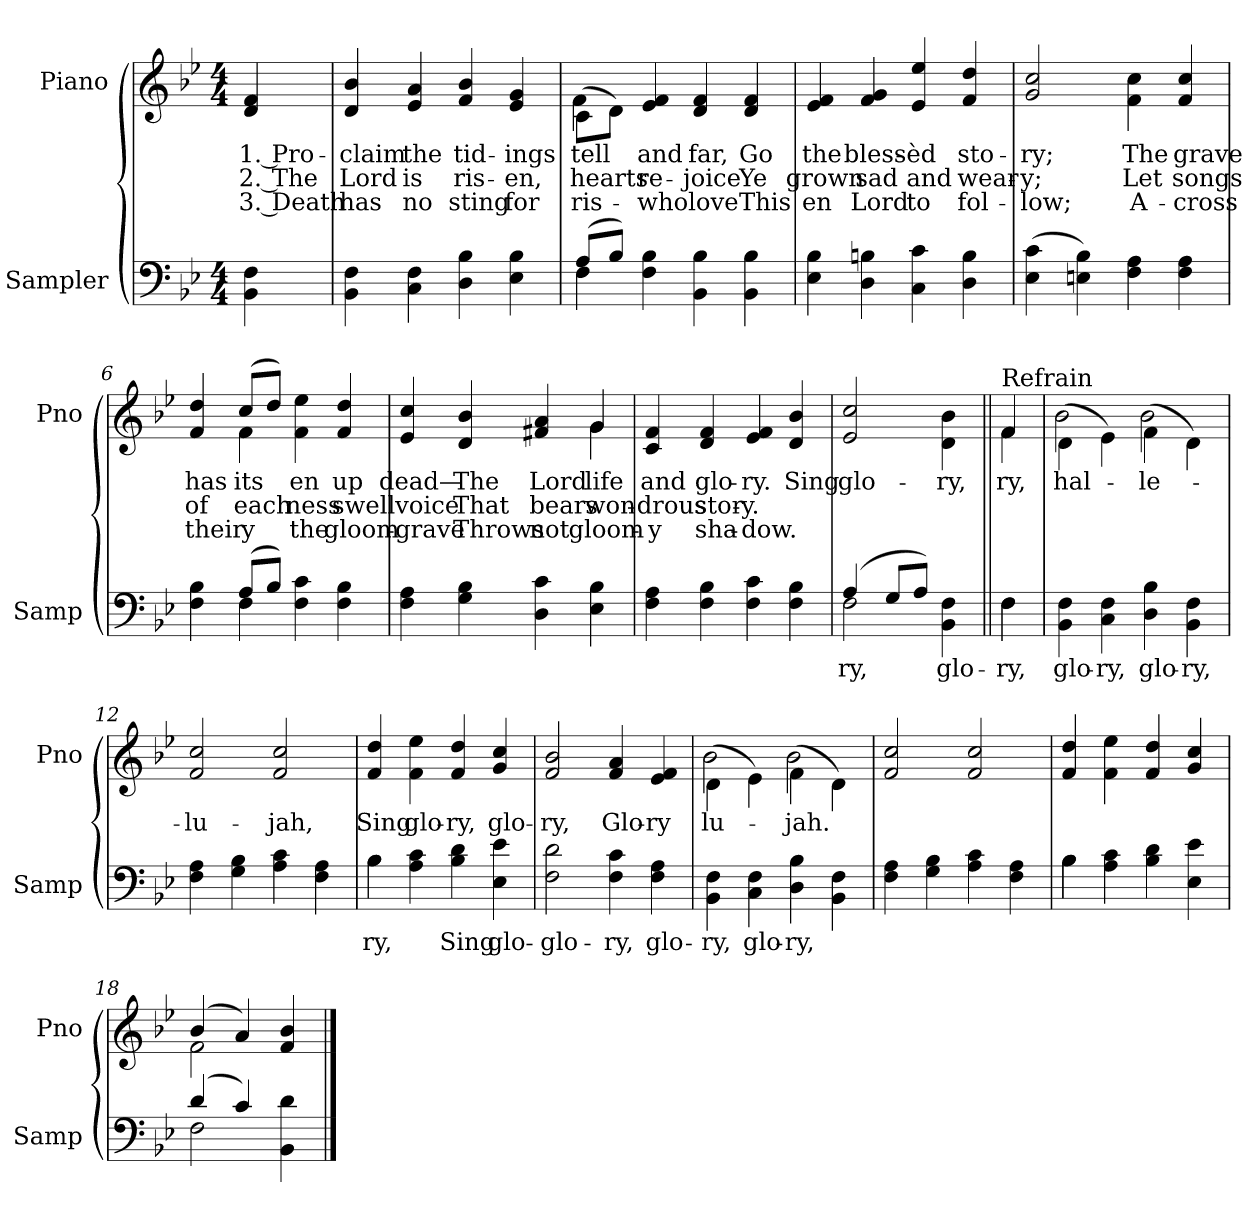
**kern	**text	**kern	**text	**text	**text
*part2	*part2	*part1	*part1	*part1	*part1
*staff2	*staff2	*staff1	*staff1	*staff1	*staff1
*I"Sampler	*	*I"Piano	*	*	*
*I'Samp	*	*I'Pno	*	*	*
*clefF4	*	*clefG2	*	*	*
*k[b-e-]	*	*k[b-e-]	*	*	*
*B-:	*	*B-:	*	*	*
*M4/4	*	*M4/4	*	*	*
=1	=1	=1	=1	=1	=1
4BB- 4F	.	4d 4f	1. Pro-	2. The	3. Death
=2	=2	=2	=2	=2	=2
4BB- 4F	.	4d 4b-	-claim	Lord	has
4C 4F	.	4e- 4a	the	is	no
4D 4B-	.	4f 4b-	tid-	ris-	sting
4E- 4B-	.	4e- 4g	-ings	-en,	for
=3	=3	=3	=3	=3	=3
*^	*	*^	*	*	*
(8A/L	4F	.	(8c\L	4f	tell	hearts	ris-
8B-/J)	.	.	8d\J)	.	.	.	.
4F 4B-	2.ryy	.	4e- 4f	2.ryy	and	re-	who
4BB- 4B-	.	.	4d 4f	.	far,	-joice	love
4BB- 4B-	.	.	4d 4f	.	Go	Ye	This
*v	*v	*	*	*	*	*	*
*	*	*v	*v	*	*	*
=4	=4	=4	=4	=4	=4
4E- 4B-	.	4e- 4f	the	grown	-en
4D 4Bn	.	4f 4g	bless-	sad	Lord
4C 4c	.	4e- 4ee-	-èd	and	to
4D 4B	.	4f 4dd	sto-	wear-	fol-
=5	=5	=5	=5	=5	=5
(4E- 4c	.	2g 2cc	-ry;	-y;	-low;
4En 4B-)	.	.	.	.	.
4F 4A	.	4f\ 4cc\	The	Let	A-
4F 4A	.	4f 4cc	grave	songs	-cross
=6	=6	=6	=6	=6	=6
*^	*	*^	*	*	*
4F 4B-	4ryy	.	4f 4dd	4ryy	has	of	their
(8A/L	4F	.	(8cc/L	4f	its	each	-y
8B-/J)	.	.	8dd/J)	.	.	.	.
4F 4c	2ryy	.	4f 4ee-	2ryy	-en	-ness	the
4F 4B-	.	.	4f 4dd	.	up	swell	gloom-
*v	*v	*	*	*	*	*	*
=7	=7	=7	=7	=7	=7	=7
4F 4A	.	4e- 4cc	2.ryy	dead—	voice	grave
4G 4B-	.	4d 4b-	.	The	That	Throws
4D 4c	.	4f#X 4a	.	Lord	bears	not
4E- 4B-	.	4g/	4g	life	won-	gloom-
*	*	*v	*v	*	*	*
=8	=8	=8	=8	=8	=8
4F 4A	.	4c 4f	and	-drous	-y
4F 4B-	.	4d 4f	glo-	stor-	sha-
4F 4c	.	4e- 4f	-ry.	-y.	-dow.
4F 4B-	.	4d 4b-	Sing	.	.
=9	=9	=9	=9	=9	=9
*^	*	*	*	*	*
(4A/	2F	-ry,	2e- 2cc	glo-	.	.
8G/L	.	.	.	.	.	.
8A/J)	.	.	.	.	.	.
4BB- 4F	4ryy	glo-	4d\ 4b-\	-ry,	.	.
=10||	=10||	=10||	=10||	=10||	=10||	=10||
*	*	*	*^	*	*	*
!	!	!	!LO:TX:t=Refrain	!	!	!	!
4F\	4F	-ry,	4f/	4f	-ry,	.	.
*v	*v	*	*	*	*	*	*
=11	=11	=11	=11	=11	=11	=11
4BB- 4F	glo-	(4d\	2b-	hal-	.	.
4C 4F	-ry,	4e-\)	.	.	.	.
4D 4B-	glo-	(4f\	2b-	-le-	.	.
4BB- 4F	-ry,	4d\)	.	.	.	.
*	*	*v	*v	*	*	*
=12	=12	=12	=12	=12	=12
4F 4A	.	2f 2cc	-lu-	.	.
4G 4B-	.	.	.	.	.
4A 4c	.	2f 2cc	-jah,	.	.
4F 4A	.	.	.	.	.
=13	=13	=13	=13	=13	=13
*^	*	*	*	*	*
4B-\	4B-	-ry,	4f 4dd	Sing	.	.
4A 4c	2.ryy	.	4f 4ee-	glo-	.	.
4B- 4d	.	Sing	4f 4dd	-ry,	.	.
4E- 4e-	.	glo-	4g 4cc	glo-	.	.
*v	*v	*	*	*	*	*
=14	=14	=14	=14	=14	=14
2F 2d	glo-	2f 2b-	-ry,	.	.
4F 4c	-ry,	4f 4a	Glo-	.	.
4F 4A	glo-	4e- 4f	-ry	.	.
=15	=15	=15	=15	=15	=15
*	*	*^	*	*	*
4BB- 4F	-ry,	(4d\	2b-	-lu-	.	.
4C 4F	glo-	4e-\)	.	.	.	.
4D 4B-	-ry,	(4f\	2b-	-jah.	.	.
4BB- 4F	.	4d\)	.	.	.	.
*	*	*v	*v	*	*	*
=16	=16	=16	=16	=16	=16
4F 4A	.	2f 2cc	.	.	.
4G 4B-	.	.	.	.	.
4A 4c	.	2f 2cc	.	.	.
4F 4A	.	.	.	.	.
=17	=17	=17	=17	=17	=17
*^	*	*	*	*	*
4B-\	4B-	.	4f 4dd	.	.	.
4A 4c	2.ryy	.	4f 4ee-	.	.	.
4B- 4d	.	.	4f 4dd	.	.	.
4E- 4e-	.	.	4g 4cc	.	.	.
=18	=18	=18	=18	=18	=18	=18
*	*	*	*^	*	*	*
(4d/	2F	.	(4b-/	2f	.	.	.
4c/)	.	.	4a/)	.	.	.	.
4BB- 4d	4ryy	.	4f 4b-	4ryy	.	.	.
*v	*v	*	*	*	*	*	*
*	*	*v	*v	*	*	*
==	==	==	==	==	==
*-	*-	*-	*-	*-	*-
